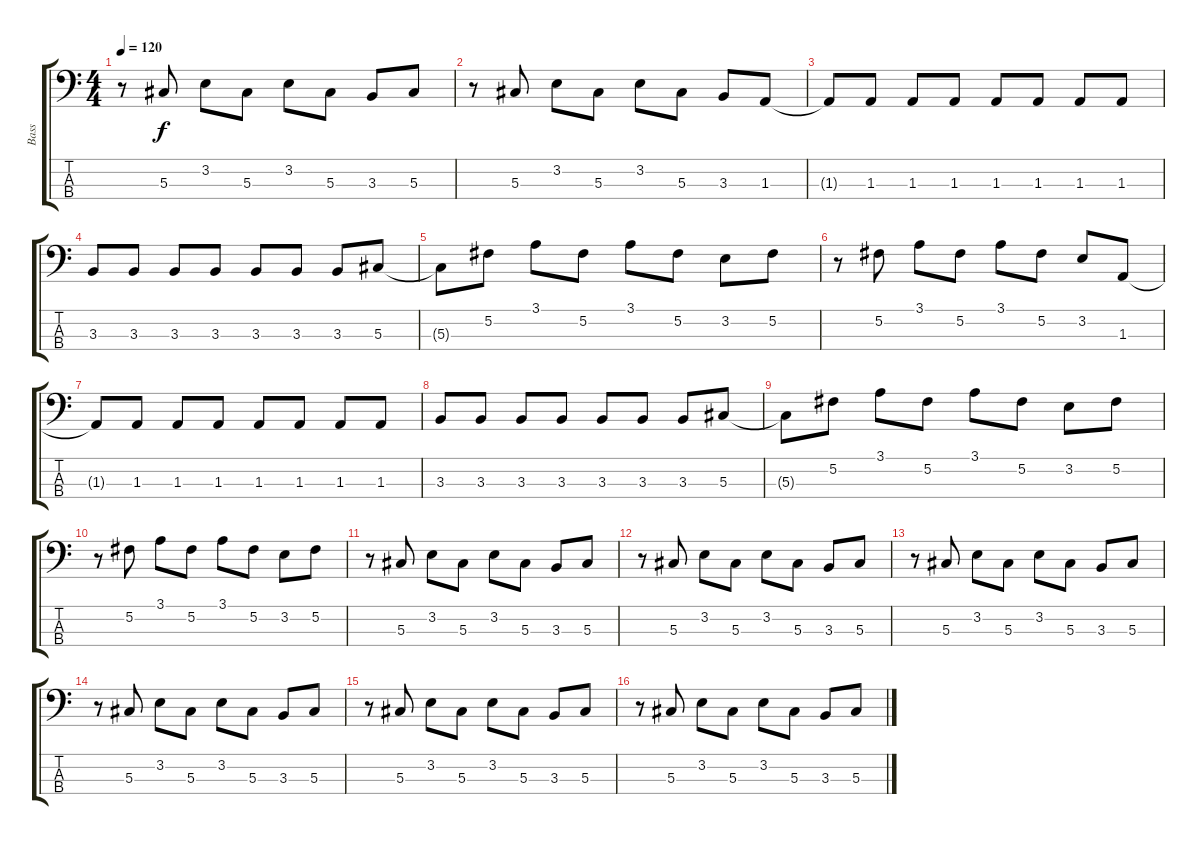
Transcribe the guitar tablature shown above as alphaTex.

\track ("Bass" "Bass") {instrument electricbassfinger}
\staff {score tabs}
\tuning (Gb2 Db2 Ab1 Eb1) {hide}
\ts (4 4)
\tempo 120
\clef f4
\ks c
r.8{dy f} 5.3.8 3.2.8 5.3.8 3.2.8 5.3.8 3.3.8 5.3.8 |
r.8 5.3.8 3.2.8 5.3.8 3.2.8 5.3.8 3.3.8 1.3.8 |
1.3{t}.8 1.3.8 1.3.8 1.3.8 1.3.8 1.3.8 1.3.8 1.3.8 |
3.3.8 3.3.8 3.3.8 3.3.8 3.3.8 3.3.8 3.3.8 5.3.8 |
5.3{t}.8 5.2.8 3.1.8 5.2.8 3.1.8 5.2.8 3.2.8 5.2.8 |
r.8 5.2.8 3.1.8 5.2.8 3.1.8 5.2.8 3.2.8 1.3.8 |
1.3{t}.8 1.3.8 1.3.8 1.3.8 1.3.8 1.3.8 1.3.8 1.3.8 |
3.3.8 3.3.8 3.3.8 3.3.8 3.3.8 3.3.8 3.3.8 5.3.8 |
5.3{t}.8 5.2.8 3.1.8 5.2.8 3.1.8 5.2.8 3.2.8 5.2.8 |
r.8 5.2.8 3.1.8 5.2.8 3.1.8 5.2.8 3.2.8 5.2.8 |
r.8 5.3.8 3.2.8 5.3.8 3.2.8 5.3.8 3.3.8 5.3.8 |
r.8 5.3.8 3.2.8 5.3.8 3.2.8 5.3.8 3.3.8 5.3.8 |
r.8 5.3.8 3.2.8 5.3.8 3.2.8 5.3.8 3.3.8 5.3.8 |
r.8 5.3.8 3.2.8 5.3.8 3.2.8 5.3.8 3.3.8 5.3.8 |
r.8 5.3.8 3.2.8 5.3.8 3.2.8 5.3.8 3.3.8 5.3.8 |
r.8 5.3.8 3.2.8 5.3.8 3.2.8 5.3.8 3.3.8 5.3.8
